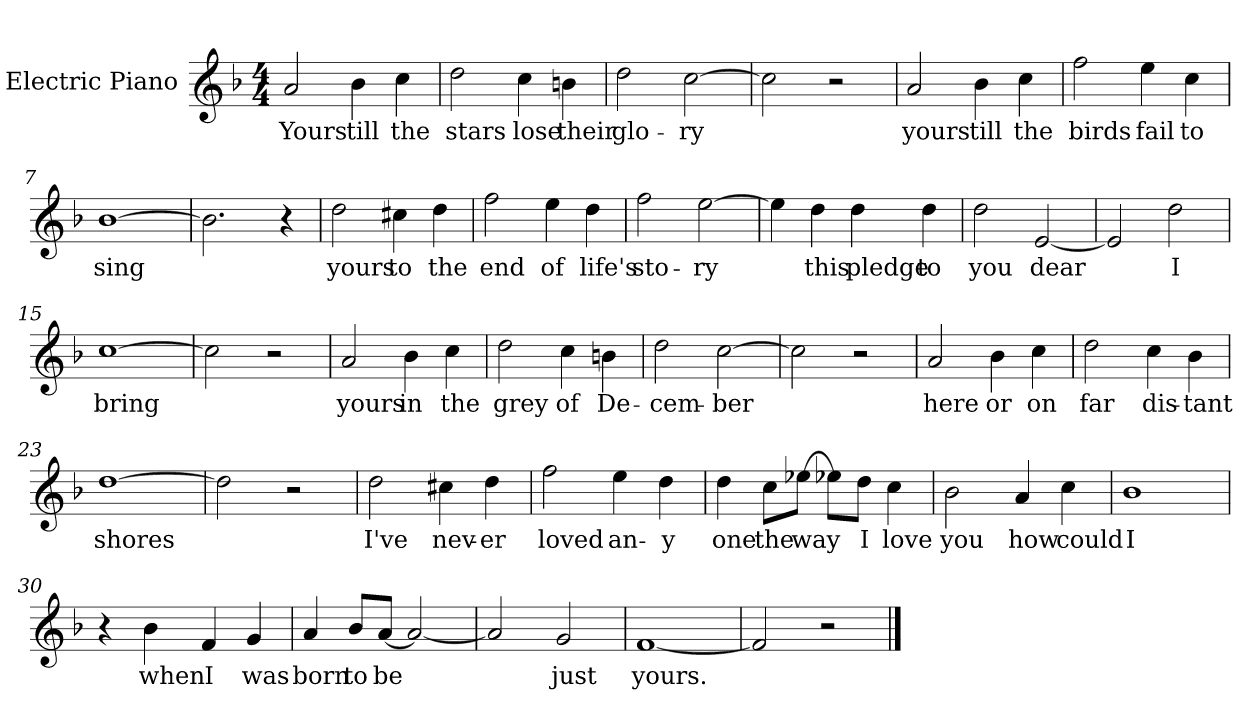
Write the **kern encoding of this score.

**kern	**text
*part1	*part1
*staff1	*staff1
*I"Electric Piano	*
*I'E.Pno	*
*clefG2	*
*k[b-]	*
*F:	*
*M4/4	*
=1	=1
2a/	Yours
4b-\	till
4cc\	the
=2	=2
2dd\	stars
4cc\	lose
4bn\	their
=3	=3
2dd\	glo-
[2cc\	-ry
=4	=4
2cc\]	.
2r	.
=5	=5
2a/	yours
4b-\	till
4cc\	the
!!LO:LB:g=z
=6	=6
2ff\	birds
4ee\	fail
4cc\	to
=7	=7
[1b-	sing
=8	=8
2.b-\]	.
4r	.
=9	=9
2dd\	yours
4cc#X\	to
4dd\	the
=10	=10
2ff\	end
4ee\	of
4dd\	life's
=11	=11
2ff\	sto-
[2ee\	-ry
!!LO:LB:g=z
=12	=12
4ee\]	.
4dd\	this
4dd\	pledge
4dd\	to
=13	=13
2dd\	you
[2e/	dear
=14	=14
2e/]	.
2dd\	I
=15	=15
[1cc	bring
=16	=16
2cc\]	.
2r	.
=17	=17
2a/	yours
4b-\	in
4cc\	the
=18	=18
2dd\	grey
4cc\	of
4bn\	De-
!!LO:LB:g=z
=19	=19
2dd\	-cem-
[2cc\	-ber
=20	=20
2cc\]	.
2r	.
=21	=21
2a/	here
4b-\	or
4cc\	on
=22	=22
2dd\	far
4cc\	dis-
4b-\	-tant
=23	=23
[1dd	shores
=24	=24
2dd\]	.
2r	.
=25	=25
2dd\	I've
4cc#X\	nev-
4dd\	-er
!!LO:LB:g=z
=26	=26
2ff\	loved
4ee\	an-
4dd\	-y
=27	=27
4dd\	one
8cc\L	the
[8ee-X\J	way
8ee-X\L]	.
8dd\J	I
4cc\	love
=28	=28
2b-\	you
4a/	how
4cc\	could
=29	=29
1b-	I
=30	=30
4r	.
4b-\	when
4f/	I
4g/	was
!!LO:LB:g=z
=31	=31
4a/	born
8b-/L	to
[8a/J	be
2a/_	.
=32	=32
2a/]	.
2g/	just
=33	=33
[1f	yours.
=34	=34
2f/]	.
2r	.
==	==
*-	*-
